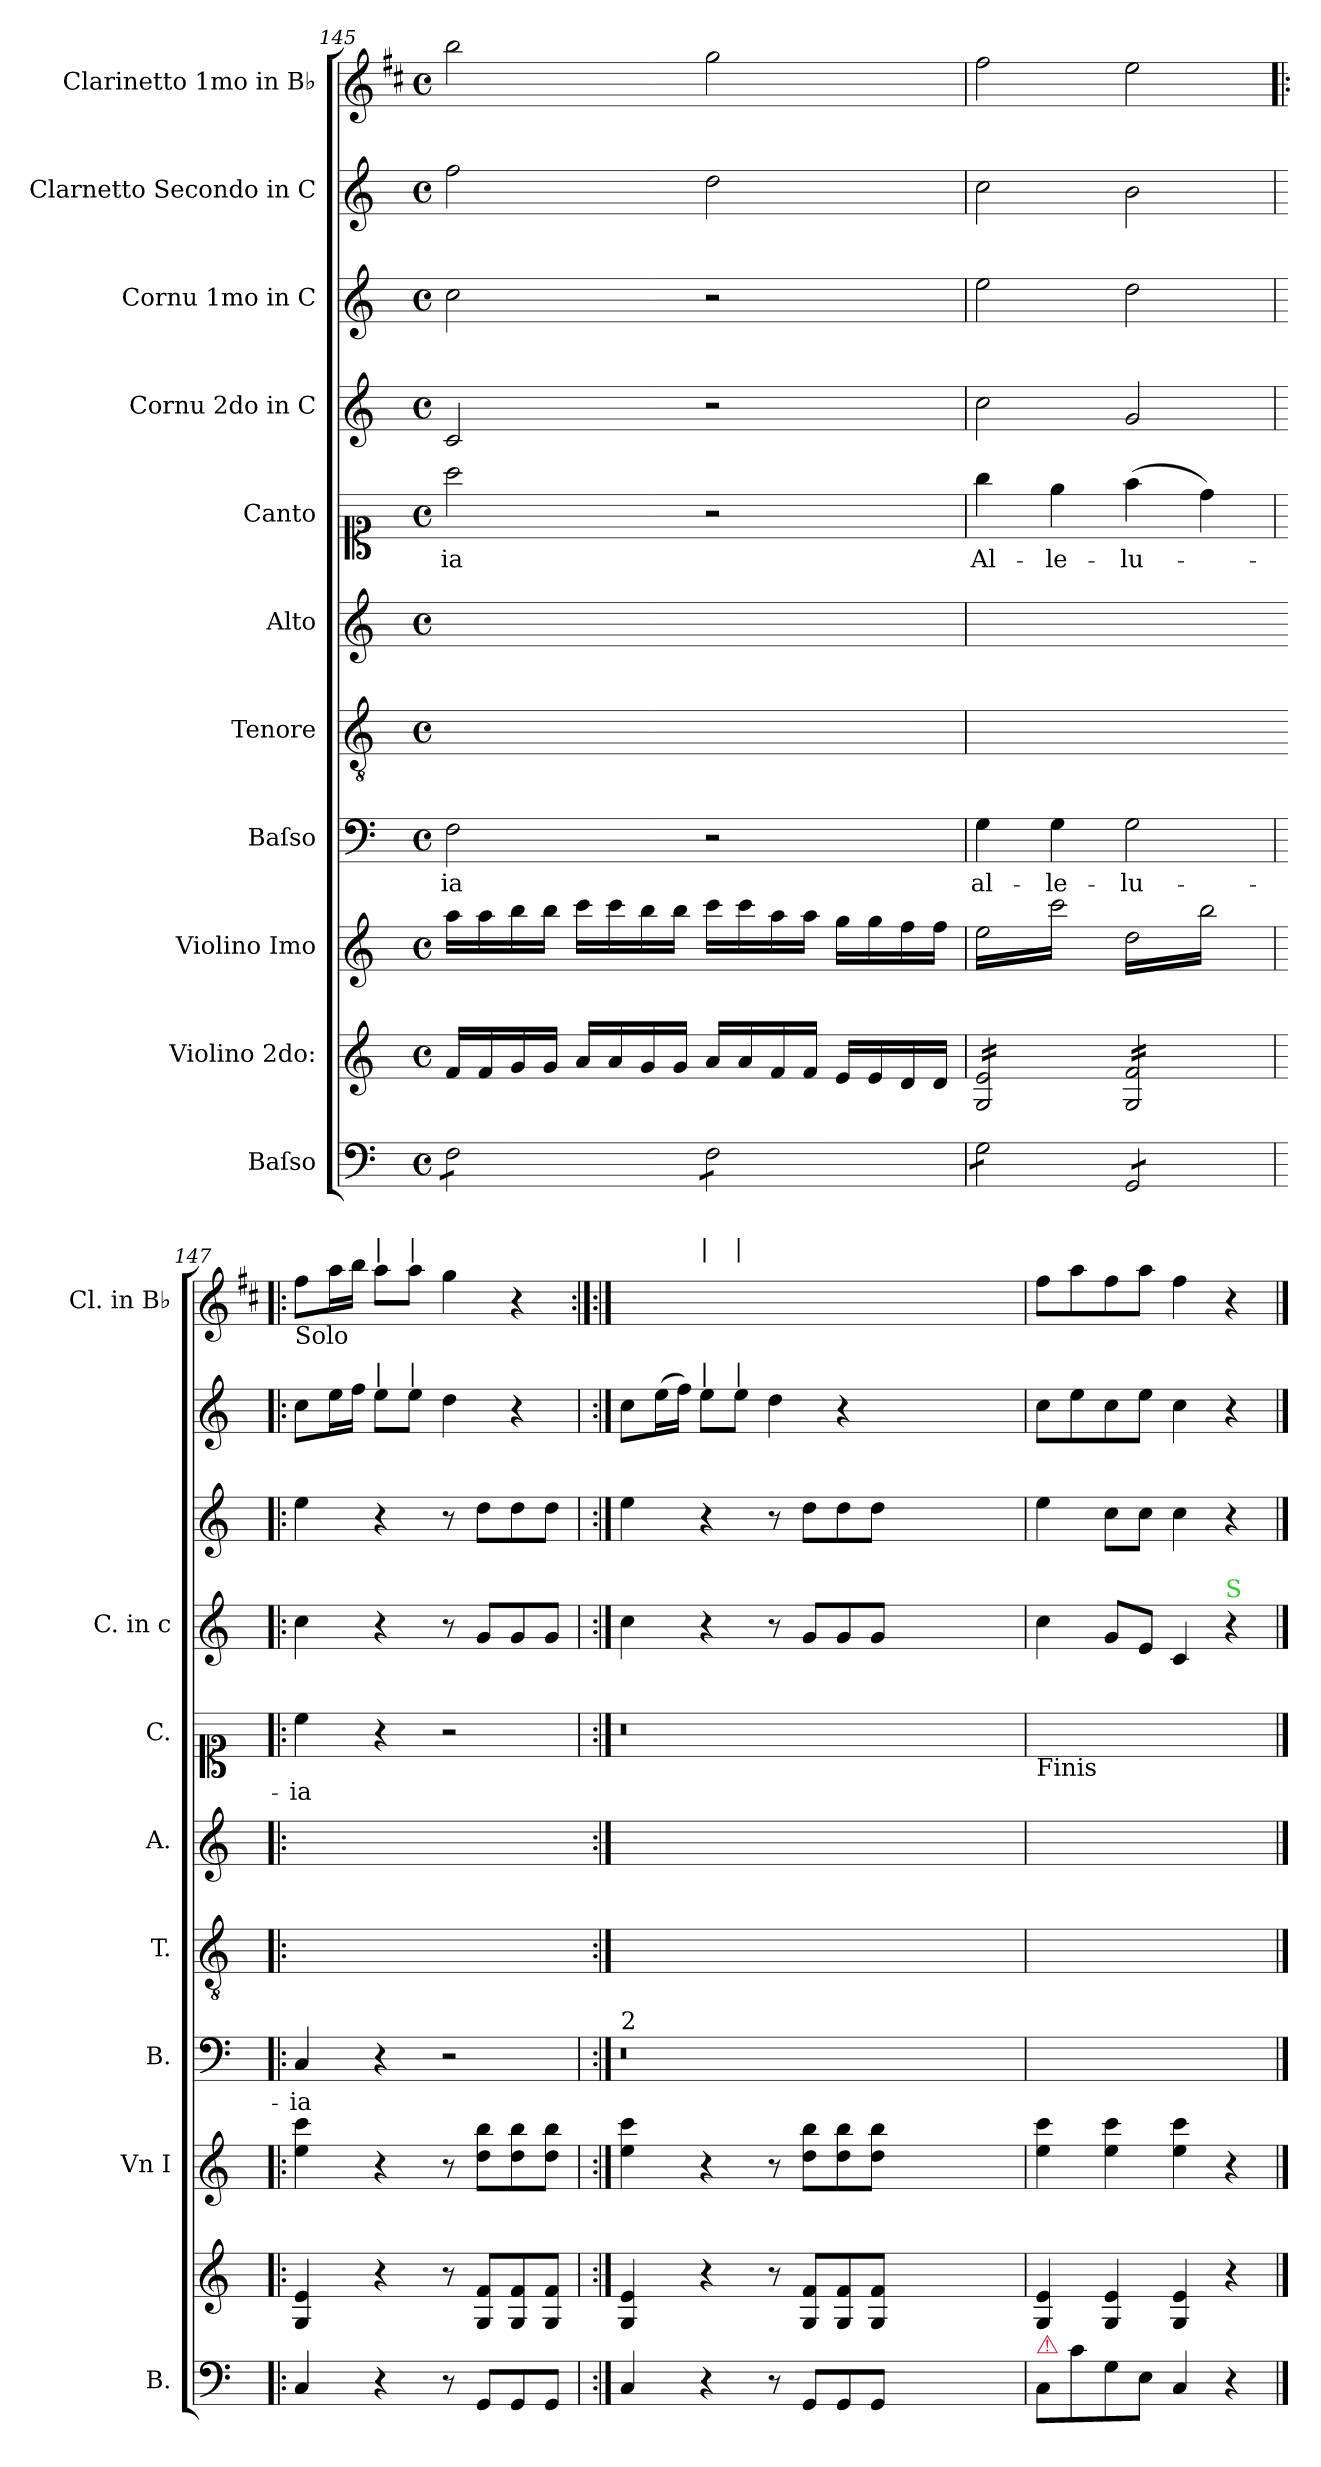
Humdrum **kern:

**kern	**kern	**kern	**kern	**text	**kern	**kern	**kern	**text	**kern	**kern	**kern	**kern
*part11	*part10	*part9	*part8	*part8	*part7	*part6	*part5	*part5	*part4	*part3	*part2	*part1
*staff11	*staff10	*staff9	*staff8	*staff8	*staff7	*staff6	*staff5	*staff5	*staff4	*staff3	*staff2	*staff1
*I"Baſso	*I"Violino 2do:	*I"Violino Imo	*I"Baſso	*	*I"Tenore	*I"Alto	*I"Canto	*	*I"Cornu 2do in C	*I"Cornu 1mo in C	*I"Clarnetto Secondo in C	*I"Clarinetto 1mo in B♭
*I'B.	*	*I'Vn I	*I'B.	*	*I'T.	*I'A.	*I'C.	*	*I'C. in c	*	*	*I'Cl. in B♭
*clefF4	*clefG2	*clefG2	*clefF4	*	*clefGv2	*clefG2	*clefC1	*	*clefG2	*clefG2	*clefG2	*clefG2
*	*	*	*	*	*	*	*	*	*	*	*	*ITrd1c2
*k[]	*k[]	*k[]	*k[]	*	*k[]	*k[]	*k[]	*	*k[]	*k[]	*k[]	*k[]
*C:	*C:	*C:	*C:	*	*C:	*C:	*C:	*	*C:	*C:	*C:	*C:
*M4/4	*M4/4	*M4/4	*M4/4	*	*M4/4	*M4/4	*M4/4	*	*M4/4	*M4/4	*M4/4	*M4/4
*met(c)	*met(c)	*met(c)	*met(c)	*	*met(c)	*met(c)	*met(c)	*	*met(c)	*met(c)	*met(c)	*met(c)
=145	=145	=145	=145	=145	=145	=145	=145	=145	=145	=145	=145	=145
*tremolo	*	*	*	*	*	*	*	*	*	*	*	*
8F\L	16f/LL	16aa\LL	2F\	-ia	1ryy	1ryy	2aa\	-ia	2c/	2cc\	2ff\	2aa\
.	16f/	16aa\	.	.	.	.	.	.	.	.	.	.
8F\	16g/	16bb\	.	.	.	.	.	.	.	.	.	.
.	16g/JJ	16bb\JJ	.	.	.	.	.	.	.	.	.	.
8F\	16a/LL	16ccc\LL	.	.	.	.	.	.	.	.	.	.
.	16a/	16ccc\	.	.	.	.	.	.	.	.	.	.
8F\J	16g/	16bb\	.	.	.	.	.	.	.	.	.	.
.	16g/JJ	16bb\JJ	.	.	.	.	.	.	.	.	.	.
8F\L	16a/LL	16ccc\LL	2r	.	.	.	2r	.	2r	2r	2dd\	2ff\
.	16a/	16ccc\	.	.	.	.	.	.	.	.	.	.
8F\	16f/	16aa\	.	.	.	.	.	.	.	.	.	.
.	16f/JJ	16aa\JJ	.	.	.	.	.	.	.	.	.	.
8F\	16e/LL	16gg\LL	.	.	.	.	.	.	.	.	.	.
.	16e/	16gg\	.	.	.	.	.	.	.	.	.	.
8F\J	16d/	16ff\	.	.	.	.	.	.	.	.	.	.
.	16d/JJ	16ff\JJ	.	.	.	.	.	.	.	.	.	.
=146	=146	=146	=146	=146	=146	=146	=146	=146	=146	=146	=146	=146
*	*tremolo	*	*	*	*	*	*	*	*	*	*	*
*	*	*tremolo	*	*	*	*	*	*	*	*	*	*
8G\L	16G/ 16e/LL	16ee\LL	4G\	al-	1ryy	1ryy	4gg\	Al-	2cc\	2ee\	2cc\	2ee\
.	16G/ 16e/	16ccc\	.	.	.	.	.	.	.	.	.	.
8G\	16G/ 16e/	16ee\	.	.	.	.	.	.	.	.	.	.
.	16G/ 16e/	16ccc\	.	.	.	.	.	.	.	.	.	.
8G\	16G/ 16e/	16ee\	4G\	-le-	.	.	4ee\	-le-	.	.	.	.
.	16G/ 16e/	16ccc\	.	.	.	.	.	.	.	.	.	.
8G\J	16G/ 16e/	16ee\	.	.	.	.	.	.	.	.	.	.
.	16G/ 16e/JJ	16ccc\JJ	.	.	.	.	.	.	.	.	.	.
8GG/L	16G/ 16f/LL	16dd\LL	2G\	-lu-	.	.	(4ff\	-lu-	2g/	2dd\	2b\	2dd\
.	16G/ 16f/	16bb\	.	.	.	.	.	.	.	.	.	.
8GG/	16G/ 16f/	16dd\	.	.	.	.	.	.	.	.	.	.
.	16G/ 16f/	16bb\	.	.	.	.	.	.	.	.	.	.
8GG/	16G/ 16f/	16dd\	.	.	.	.	4dd\)	.	.	.	.	.
.	16G/ 16f/	16bb\	.	.	.	.	.	.	.	.	.	.
8GG/J	16G/ 16f/	16dd\	.	.	.	.	.	.	.	.	.	.
*Xtremolo	*	*	*	*	*	*	*	*	*	*	*	*
.	16G/ 16f/JJ	16bb\JJ	.	.	.	.	.	.	.	.	.	.
*	*	*Xtremolo	*	*	*	*	*	*	*	*	*	*
*	*Xtremolo	*	*	*	*	*	*	*	*	*	*	*
=147	=147	=147	=147	=147!|:	=147	=147	=147	=147!|:	=147	=147	=147	=147!|:
!	!	!	!	!	!	!	!	!	!	!	!	!LO:TX:b:t=Solo
4C/	4G/ 4e/	4ee\ 4ccc\	4C/	-ia	1ryy	1ryy	4cc\	-ia	4cc\	4ee\	8cc\L	8ee\L
.	.	.	.	.	.	.	.	.	.	.	.	.
.	.	.	.	.	.	.	.	.	.	.	16ee\L	16gg\L
.	.	.	.	.	.	.	.	.	.	.	16ff\JJ	16aa\JJ
!	!	!	!	!	!	!	!	!	!	!	!	!LO:TX:a:t=|
!	!	!	!	!	!	!	!	!	!	!	!LO:TX:a:t=|	!
4r	4r	4r	4r	.	.	.	4r	.	4r	4r	8ee\L	8gg\L
!	!	!	!	!	!	!	!	!	!	!	!	!LO:TX:a:t=|
!	!	!	!	!	!	!	!	!	!	!	!LO:TX:a:t=|	!
.	.	.	.	.	.	.	.	.	.	.	8ee\J	8gg\J
8r	8r	8r	2r	.	.	.	2r	.	8r	8r	4dd\	4ff\
8GG/L	8G/ 8f/L	8dd\ 8bb\L	.	.	.	.	.	.	8g/L	8dd\L	.	.
8GG/	8G/ 8f/	8dd\ 8bb\	.	.	.	.	.	.	8g/	8dd\	4r	4r
8GG/J	8G/ 8f/J	8dd\ 8bb\J	.	.	.	.	.	.	8g/J	8dd\J	.	.
=148	=148	=148	=148	=148:|!	=148	=148	=148	=148:|!	=148	=148	=148	=148:|!
!	!	!	!LO:TX:a:t=2	!	!	!	!	!	!	!	!	!
4C/	4G/ 4e/	4ee\ 4ccc\	0r	.	1ryy	1ryy	0r	.	4cc\	4ee\	8cc\L	8ee\Lyy
.	.	.	.	.	.	.	.	.	.	.	(16ee\L	16gg\Lyy
.	.	.	.	.	.	.	.	.	.	.	16ff\JJ)	16aa\JJyy
!	!	!	!	!	!	!	!	!	!	!	!	!LO:TX:a:t=|
!	!	!	!	!	!	!	!	!	!	!	!LO:TX:a:t=|	!
4r	4r	4r	.	.	.	.	.	.	4r	4r	8ee\L	8gg\Lyy
!	!	!	!	!	!	!	!	!	!	!	!	!LO:TX:a:t=|
!	!	!	!	!	!	!	!	!	!	!	!LO:TX:a:t=|	!
.	.	.	.	.	.	.	.	.	.	.	8ee\J	8gg\Jyy
8r	8r	8r	.	.	.	.	.	.	8r	8r	4dd\	4ff\yy
8GG/L	8G/ 8f/L	8dd\ 8bb\L	.	.	.	.	.	.	8g/L	8dd\L	.	.
8GG/	8G/ 8f/	8dd\ 8bb\	.	.	.	.	.	.	8g/	8dd\	4r	4ryy
8GG/J	8G/ 8f/J	8dd\ 8bb\J	.	.	.	.	.	.	8g/J	8dd\J	.	.
1ryy	1ryy	1ryy	.	.	1ryy	1ryy	.	.	1ryy	1ryy	1ryy	1ryy
=149	=149	=149	=149	=149	=149	=149	=149	=149	=149	=149	=149	=149
!	!	!	!	!	!	!	!LO:TX:b:t=Finis	!	!	!	!	!
!LO:TX:a:color=crimson:t=⚠	!	!	!	!	!	!	!	!	!	!	!	!
8C/L	4G/ 4e/	4ee\ 4ccc\	1ryy	.	1ryy	1ryy	1ryy	.	4cc\	4ee\	8cc\L	8ee\L
8c\	.	.	.	.	.	.	.	.	.	.	8ee\	8gg\
8G\	4G/ 4e/	4ee\ 4ccc\	.	.	.	.	.	.	8g/L	8cc\L	8cc\	8ee\
8E\J	.	.	.	.	.	.	.	.	8e/J	8cc\J	8ee\J	8gg\J
4C/	4G/ 4e/	4ee\ 4ccc\	.	.	.	.	.	.	4c/	4cc\	4cc\	4ee\
!	!	!	!	!	!	!	!	!	!LO:TX:a:color=limegreen:t=S	!	!	!
4r	4r	4r	.	.	.	.	.	.	4r	4r	4r	4r
==	==	==	==	==	==	==	==	==	==	==	==	==
*-	*-	*-	*-	*-	*-	*-	*-	*-	*-	*-	*-	*-
